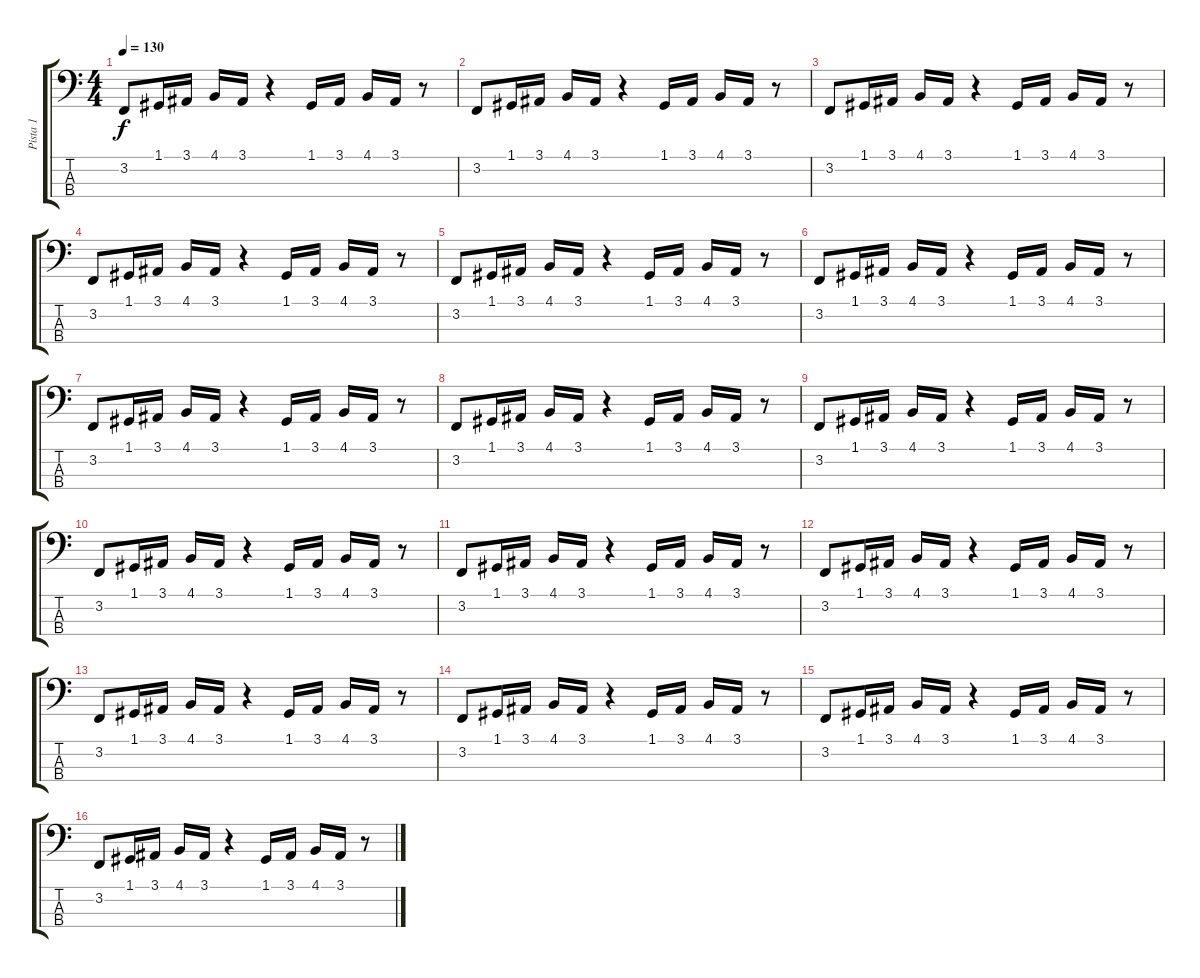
\track ("Pista 1" "Pista 1") {instrument lead8bassandlead}
\staff {score tabs}
\tuning (G2 D2 A1 E1) {hide}
\ts (4 4)
\tempo 130
\clef f4
\ks c
3.2.8{dy f} 1.1.16 3.1.16 4.1.16 3.1.16 r.4 1.1.16 3.1.16 4.1.16 3.1.16 r.8 |
3.2.8 1.1.16 3.1.16 4.1.16 3.1.16 r.4 1.1.16 3.1.16 4.1.16 3.1.16 r.8 |
3.2.8 1.1.16 3.1.16 4.1.16 3.1.16 r.4 1.1.16 3.1.16 4.1.16 3.1.16 r.8 |
3.2.8 1.1.16 3.1.16 4.1.16 3.1.16 r.4 1.1.16 3.1.16 4.1.16 3.1.16 r.8 |
3.2.8 1.1.16 3.1.16 4.1.16 3.1.16 r.4 1.1.16 3.1.16 4.1.16 3.1.16 r.8 |
3.2.8 1.1.16 3.1.16 4.1.16 3.1.16 r.4 1.1.16 3.1.16 4.1.16 3.1.16 r.8 |
3.2.8 1.1.16 3.1.16 4.1.16 3.1.16 r.4 1.1.16 3.1.16 4.1.16 3.1.16 r.8 |
3.2.8 1.1.16 3.1.16 4.1.16 3.1.16 r.4 1.1.16 3.1.16 4.1.16 3.1.16 r.8 |
3.2.8 1.1.16 3.1.16 4.1.16 3.1.16 r.4 1.1.16 3.1.16 4.1.16 3.1.16 r.8 |
3.2.8 1.1.16 3.1.16 4.1.16 3.1.16 r.4 1.1.16 3.1.16 4.1.16 3.1.16 r.8 |
3.2.8 1.1.16 3.1.16 4.1.16 3.1.16 r.4 1.1.16 3.1.16 4.1.16 3.1.16 r.8 |
3.2.8 1.1.16 3.1.16 4.1.16 3.1.16 r.4 1.1.16 3.1.16 4.1.16 3.1.16 r.8 |
3.2.8 1.1.16 3.1.16 4.1.16 3.1.16 r.4 1.1.16 3.1.16 4.1.16 3.1.16 r.8 |
3.2.8 1.1.16 3.1.16 4.1.16 3.1.16 r.4 1.1.16 3.1.16 4.1.16 3.1.16 r.8 |
3.2.8 1.1.16 3.1.16 4.1.16 3.1.16 r.4 1.1.16 3.1.16 4.1.16 3.1.16 r.8 |
3.2.8 1.1.16 3.1.16 4.1.16 3.1.16 r.4 1.1.16 3.1.16 4.1.16 3.1.16 r.8
